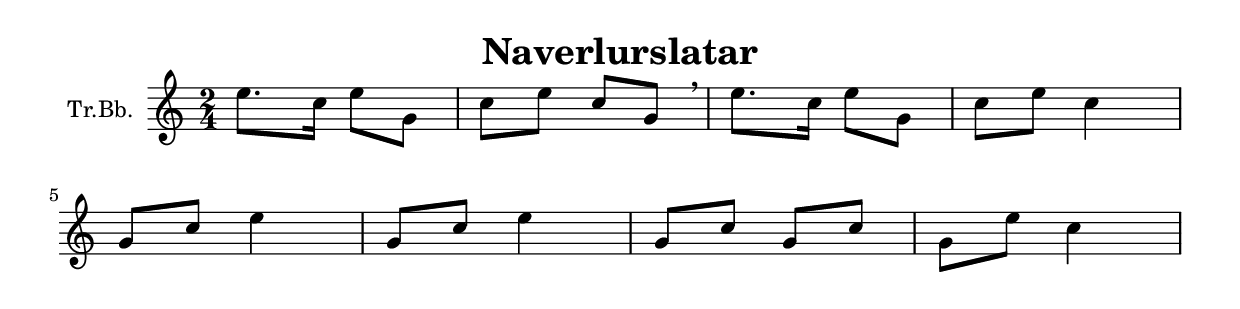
\version "2.18.2"

\header {
  title = "Naverlurslatar"
}

\paper {
  #(set-paper-size "a4")
}

global = {
  \key c \major
  \numericTimeSignature
  \time 2/4
}

trumpetBb = \relative c'' {
  \global
  \transposition bes
  e8. c16 e8 g,8 | c8 e8 c8 g8 \breathe |
  e'8. c16 e8 g,8 | c8 e8 c4 |
  \break
  g8 c8 e4 | g,8 c8 e4 | 
  g,8 c8 g8 c8 | g8 e'8 c4 |
}

\score {
  \new Staff \with {
    instrumentName = "Tr.Bb."
    midiInstrument = "trumpet"
  } \trumpetBb
  \layout { }
  \midi {
    \tempo 4=80
  }
}
